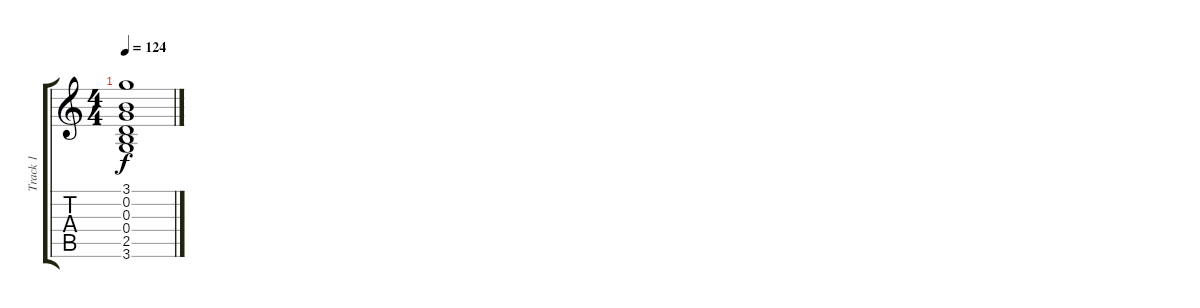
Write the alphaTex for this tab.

\track ("Track 1" "Track 1") {instrument overdrivenguitar}
\staff {score tabs}
\tuning (E4 B3 G3 D3 A2 E2) {hide}
\ts (4 4)
\tempo 124
\clef g2
\ks c
(3.1 0.2 0.3 0.4 2.5 3.6).1{dy f}
